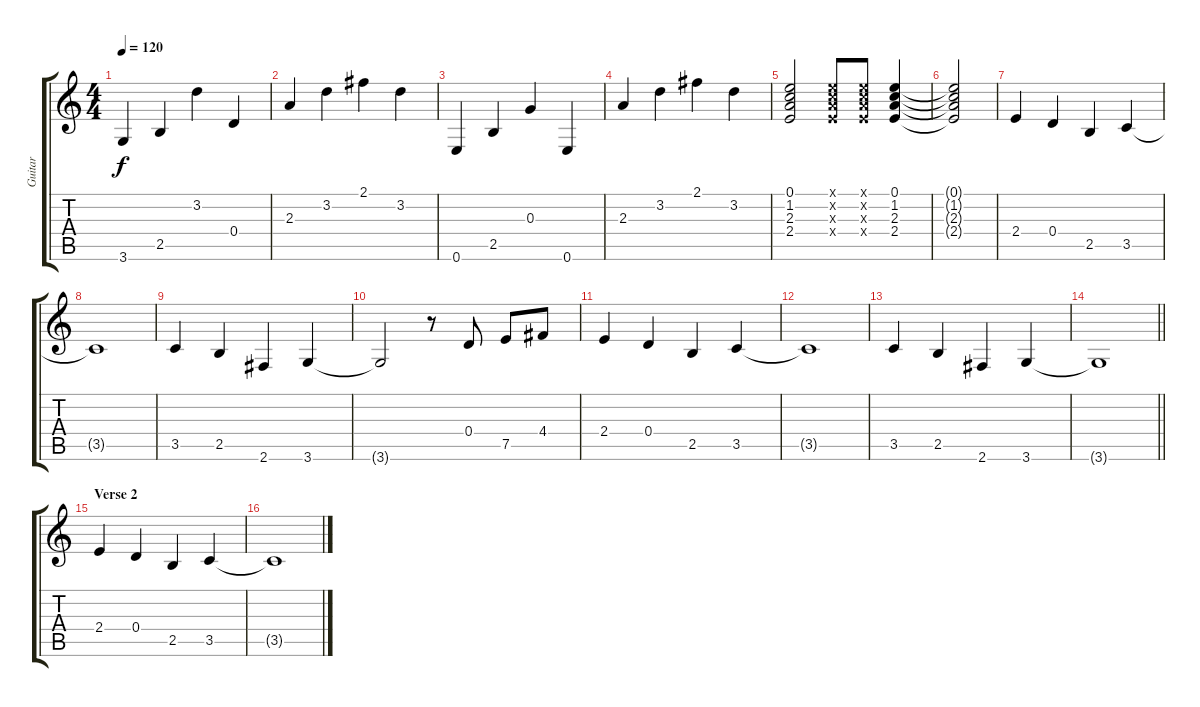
\track ("Guitar" "Guitar") {instrument acousticguitarsteel}
\staff {score tabs}
\tuning (E4 B3 G3 D3 A2 E2) {hide}
\ts (4 4)
\tempo 120
\clef g2
\ks c
3.6.4{dy f} 2.5.4 3.2.4 0.4.4 |
2.3.4 3.2.4 2.1.4 3.2.4 |
0.6.4 2.5.4 0.3.4 0.6.4 |
2.3.4 3.2.4 2.1.4 3.2.4 |
(0.1 1.2 2.3 2.4).2 (0.1{x} 1.2{x} 2.3{x} 2.4{x}).8 (0.1{x} 1.2{x} 2.3{x} 2.4{x}).8 (0.1 1.2 2.3 2.4).4 |
(0.1{t} 1.2{t} 2.3{t} 2.4{t}).2 |
2.4.4 0.4.4 2.5.4 3.5.4 |
3.5{t}.1 |
3.5.4 2.5.4 2.6.4 3.6.4 |
3.6{t}.2 r.8 0.4.8 7.5.8 4.4.8 |
2.4.4 0.4.4 2.5.4 3.5.4 |
3.5{t}.1 |
3.5.4 2.5.4 2.6.4 3.6.4 |
\barLineRight lightlight
3.6{t}.1 |
\section ("" "Verse 2")
2.4.4 0.4.4 2.5.4 3.5.4 |
3.5{t}.1
